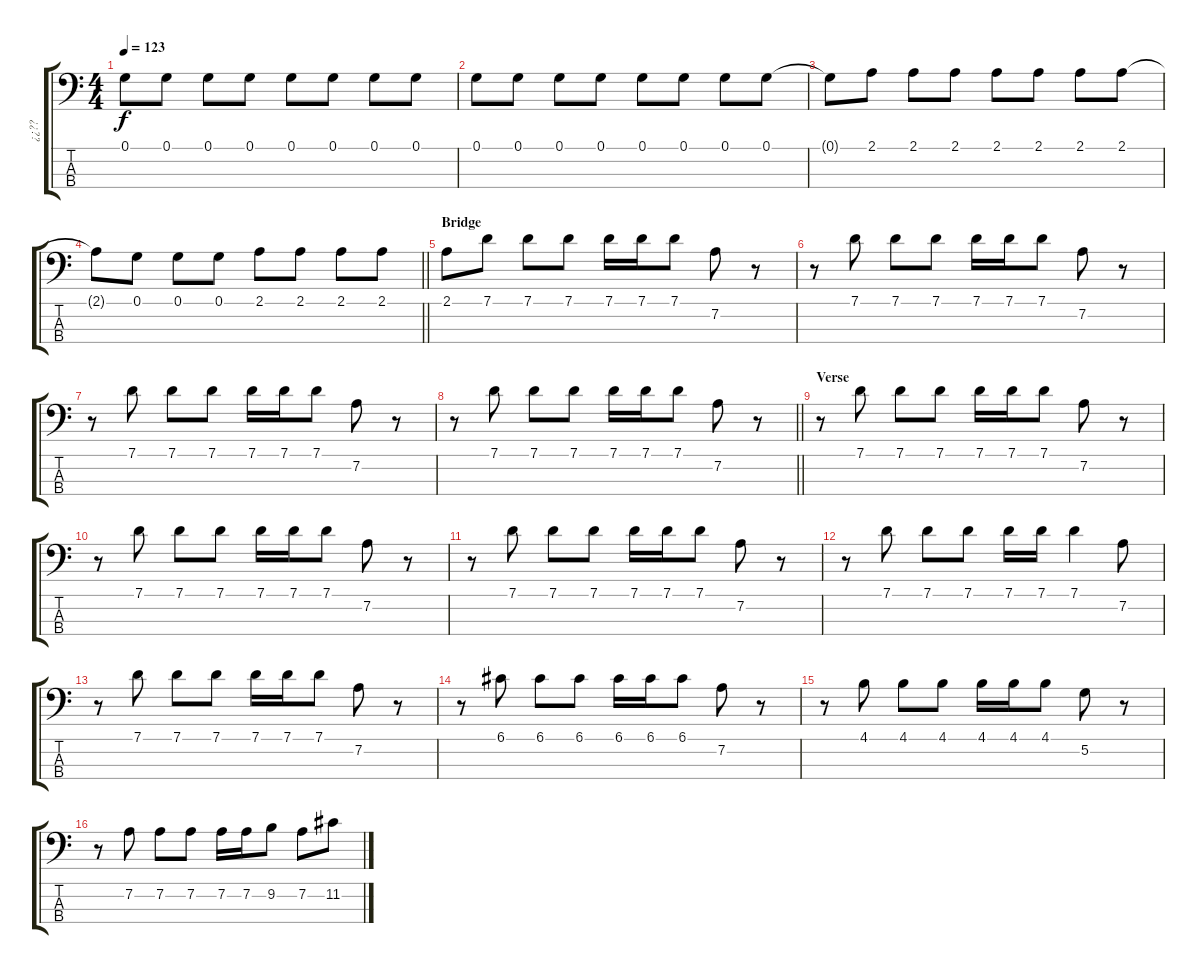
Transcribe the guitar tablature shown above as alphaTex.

\track ("¿¿??" "¿¿??") {instrument electricbasspick}
\staff {score tabs}
\tuning (G2 D2 A1 E1) {hide}
\ts (4 4)
\tempo 123
\clef f4
\ks c
0.1.8{dy f} 0.1.8 0.1.8 0.1.8 0.1.8 0.1.8 0.1.8 0.1.8 |
0.1.8 0.1.8 0.1.8 0.1.8 0.1.8 0.1.8 0.1.8 0.1.8 |
0.1{t}.8 2.1.8 2.1.8 2.1.8 2.1.8 2.1.8 2.1.8 2.1.8 |
\barLineRight lightlight
2.1{t}.8 0.1.8 0.1.8 0.1.8 2.1.8 2.1.8 2.1.8 2.1.8 |
\section ("" "Bridge")
2.1.8 7.1.8 7.1.8 7.1.8 7.1.16 7.1.16 7.1.8 7.2.8 r.8 |
r.8 7.1.8 7.1.8 7.1.8 7.1.16 7.1.16 7.1.8 7.2.8 r.8 |
r.8 7.1.8 7.1.8 7.1.8 7.1.16 7.1.16 7.1.8 7.2.8 r.8 |
\barLineRight lightlight
r.8 7.1.8 7.1.8 7.1.8 7.1.16 7.1.16 7.1.8 7.2.8 r.8 |
\section ("" "Verse")
r.8 7.1.8 7.1.8 7.1.8 7.1.16 7.1.16 7.1.8 7.2.8 r.8 |
r.8 7.1.8 7.1.8 7.1.8 7.1.16 7.1.16 7.1.8 7.2.8 r.8 |
r.8 7.1.8 7.1.8 7.1.8 7.1.16 7.1.16 7.1.8 7.2.8 r.8 |
r.8 7.1.8 7.1.8 7.1.8 7.1.16 7.1.16 7.1.4 7.2.8 |
r.8 7.1.8 7.1.8 7.1.8 7.1.16 7.1.16 7.1.8 7.2.8 r.8 |
r.8 6.1.8 6.1.8 6.1.8 6.1.16 6.1.16 6.1.8 7.2.8 r.8 |
r.8 4.1.8 4.1.8 4.1.8 4.1.16 4.1.16 4.1.8 5.2.8 r.8 |
r.8 7.2.8 7.2.8 7.2.8 7.2.16 7.2.16 9.2.8 7.2.8 11.2.8
